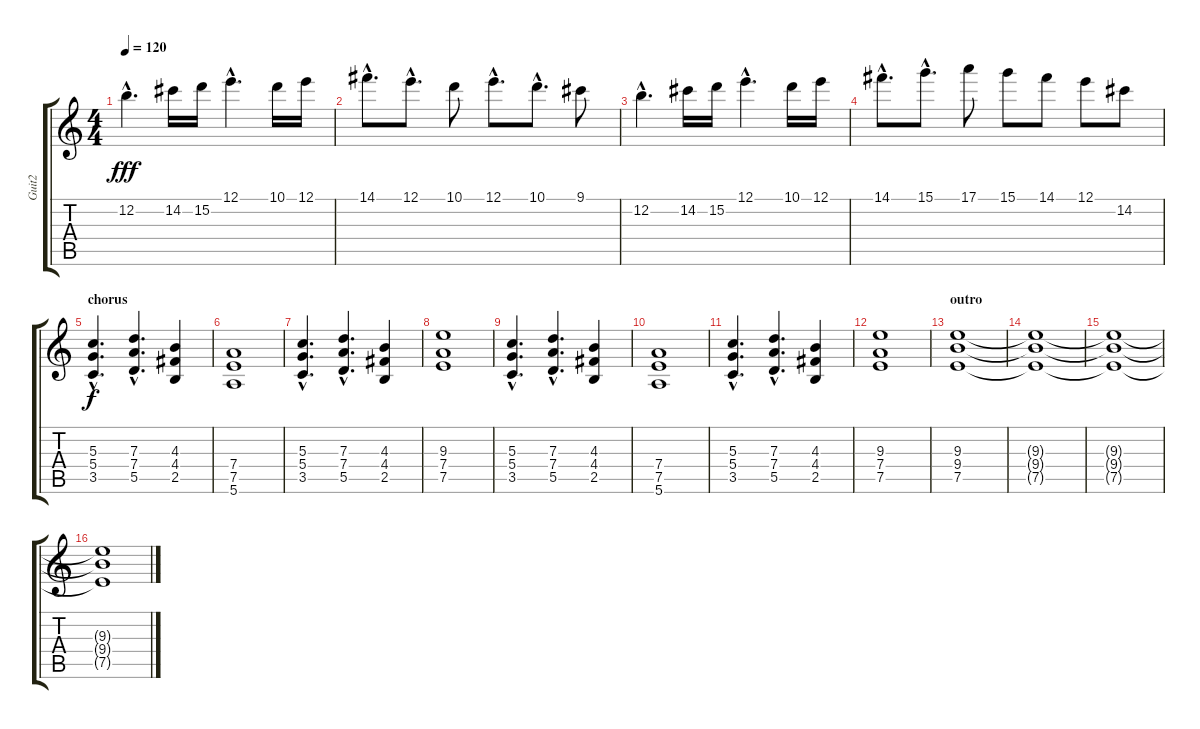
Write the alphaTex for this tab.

\track ("Guit2" "Guit2") {instrument overdrivenguitar}
\staff {score tabs}
\tuning (E4 B3 G3 D3 A2 E2) {hide}
\ts (4 4)
\tempo 120
\clef g2
\ks c
12.2{hac}.4{d dy fff volume 11} 14.2.16 15.2.16 12.1{hac}.4{d} 10.1.16 12.1.16 |
14.1{hac}.8{d} 12.1{hac}.8{d} 10.1.8 12.1{hac}.8{d} 10.1{hac}.8{d} 9.1.8 |
12.2{hac}.4{d} 14.2.16 15.2.16 12.1{hac}.4{d} 10.1.16 12.1.16 |
14.1{hac}.8{d} 15.1{hac}.8{d} 17.1.8 15.1.8 14.1.8 12.1.8 14.2.8 |
\section ("" "chorus")
(5.3{hac} 5.4{hac} 3.5{hac}).4{d dy f} (7.3{hac} 7.4{hac} 5.5{hac}).4{d} (4.3 4.4 2.5).4 |
(7.4 7.5 5.6).1 |
(5.3{hac} 5.4{hac} 3.5{hac}).4{d} (7.3{hac} 7.4{hac} 5.5{hac}).4{d} (4.3 4.4 2.5).4 |
(9.3 7.4 7.5).1 |
(5.3{hac} 5.4{hac} 3.5{hac}).4{d} (7.3{hac} 7.4{hac} 5.5{hac}).4{d} (4.3 4.4 2.5).4 |
(7.4 7.5 5.6).1 |
(5.3{hac} 5.4{hac} 3.5{hac}).4{d} (7.3{hac} 7.4{hac} 5.5{hac}).4{d} (4.3 4.4 2.5).4 |
(9.3 7.4 7.5).1 |
\section ("" "outro")
(9.3 9.4 7.5).1 |
(9.3{t} 9.4{t} 7.5{t}).1{volume 0} |
(9.3{t} 9.4{t} 7.5{t}).1 |
(9.3{t} 9.4{t} 7.5{t}).1
